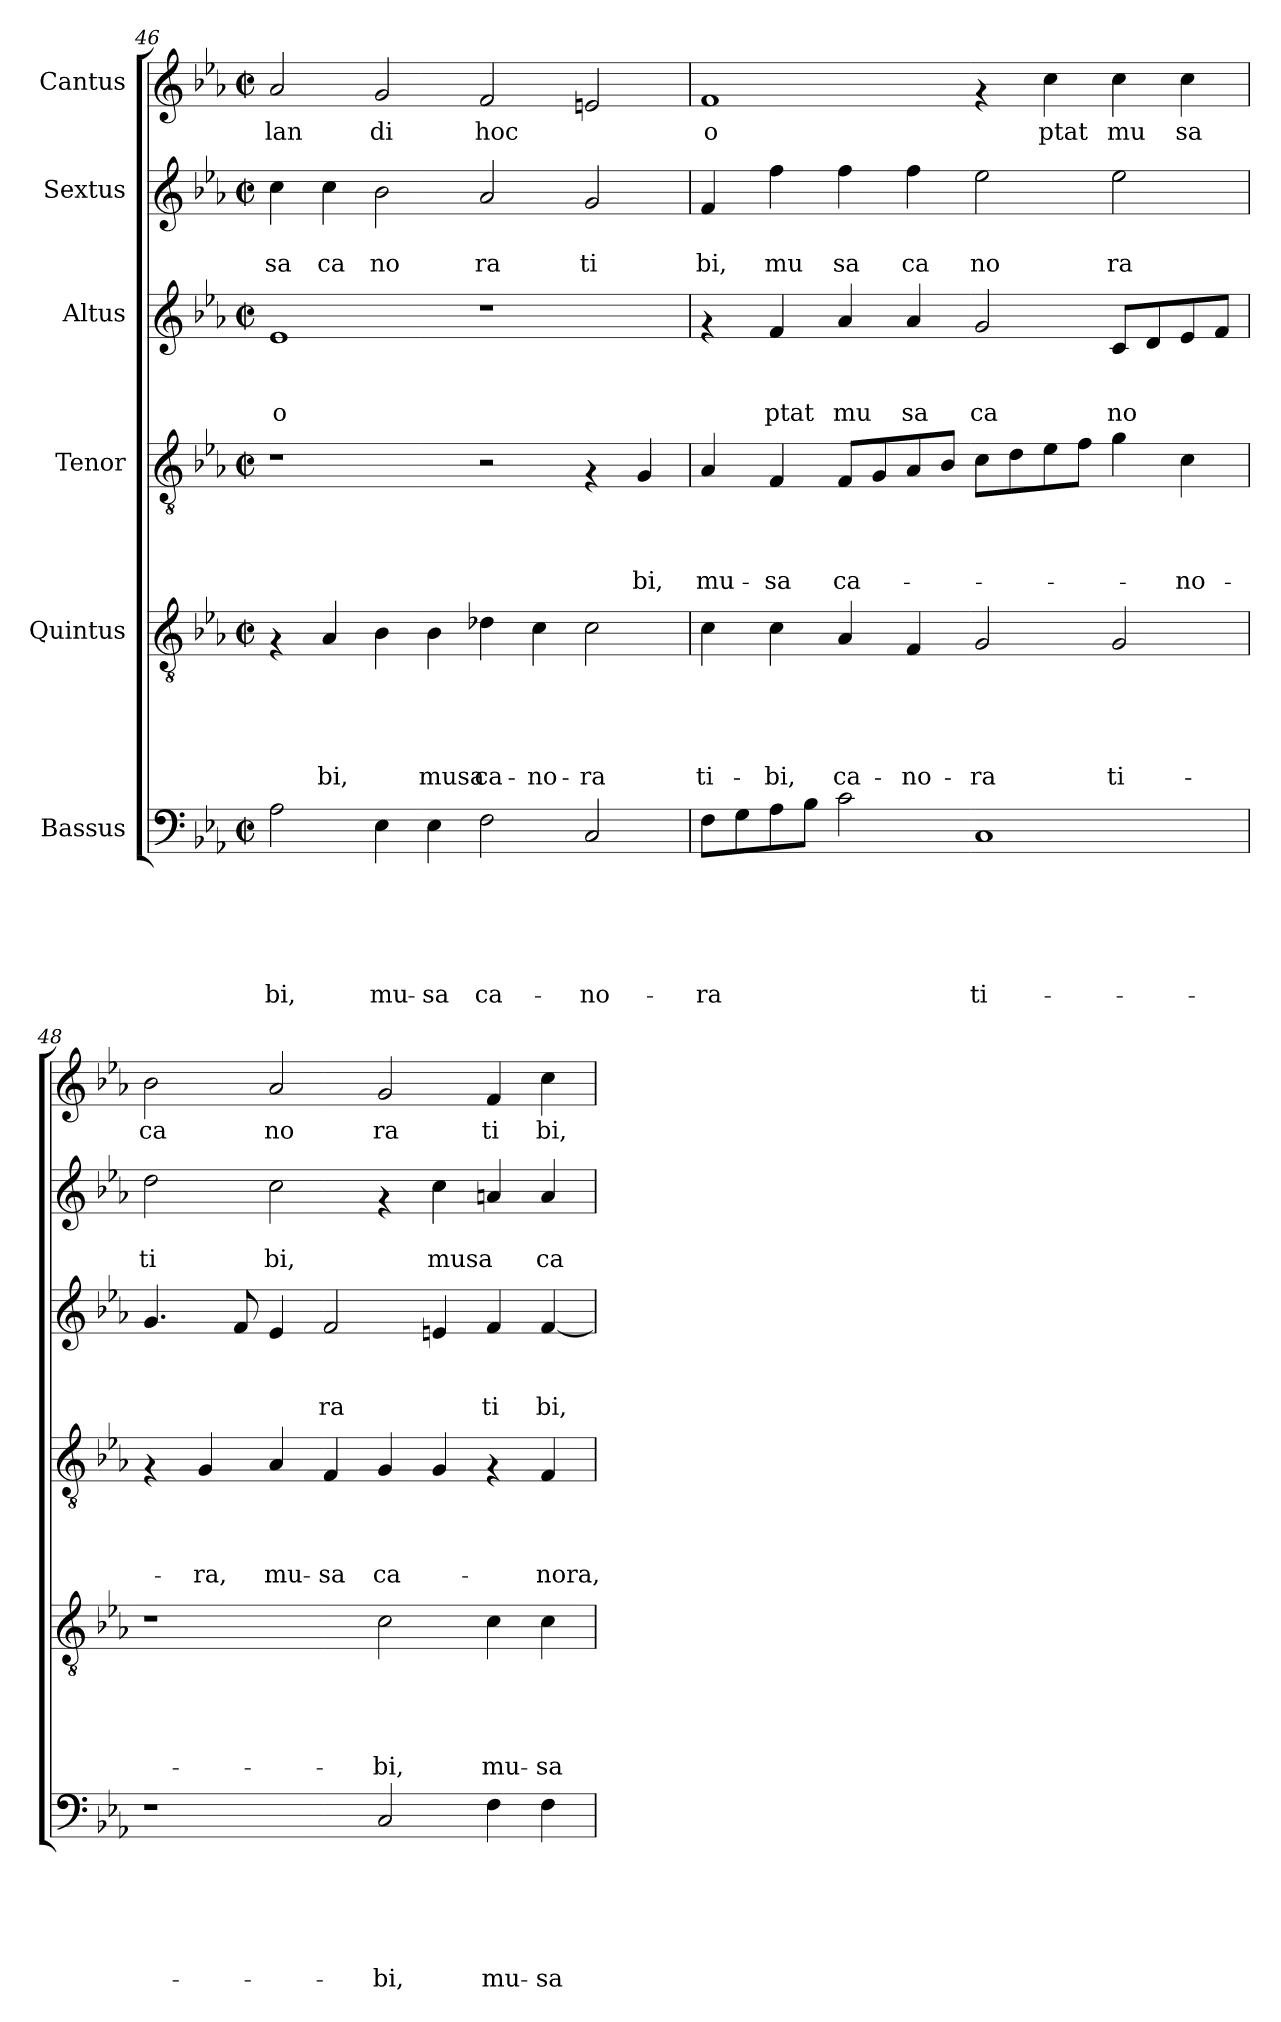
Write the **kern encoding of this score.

**kern	**text	**text	**text	**text	**text	**text	**kern	**text	**text	**text	**text	**text	**kern	**text	**text	**text	**text	**kern	**text	**text	**text	**kern	**text	**text	**kern	**text
*part6	*part6	*part6	*part6	*part6	*part6	*part6	*part5	*part5	*part5	*part5	*part5	*part5	*part4	*part4	*part4	*part4	*part4	*part3	*part3	*part3	*part3	*part2	*part2	*part2	*part1	*part1
*staff6	*staff6	*staff6	*staff6	*staff6	*staff6	*staff6	*staff5	*staff5	*staff5	*staff5	*staff5	*staff5	*staff4	*staff4	*staff4	*staff4	*staff4	*staff3	*staff3	*staff3	*staff3	*staff2	*staff2	*staff2	*staff1	*staff1
*I"Bassus	*	*	*	*	*	*	*I"Quintus	*	*	*	*	*	*I"Tenor	*	*	*	*	*I"Altus	*	*	*	*I"Sextus	*	*	*I"Cantus	*
!!LO:PB:g=z
*clefF4	*	*	*	*	*	*	*clefGv2	*	*	*	*	*	*clefGv2	*	*	*	*	*clefG2	*	*	*	*clefG2	*	*	*clefG2	*
*k[b-e-a-]	*	*	*	*	*	*	*k[b-e-a-]	*	*	*	*	*	*k[b-e-a-]	*	*	*	*	*k[b-e-a-]	*	*	*	*k[b-e-a-]	*	*	*k[b-e-a-]	*
*E-:	*	*	*	*	*	*	*E-:	*	*	*	*	*	*E-:	*	*	*	*	*E-:	*	*	*	*E-:	*	*	*E-:	*
*M2/2	*	*	*	*	*	*	*M2/2	*	*	*	*	*	*M2/2	*	*	*	*	*M2/2	*	*	*	*M2/2	*	*	*M2/2	*
*met(c|)	*	*	*	*	*	*	*met(c|)	*	*	*	*	*	*met(c|)	*	*	*	*	*met(c|)	*	*	*	*met(c|)	*	*	*met(c|)	*
=46	=46	=46	=46	=46	=46	=46	=46	=46	=46	=46	=46	=46	=46	=46	=46	=46	=46	=46	=46	=46	=46	=46	=46	=46	=46	=46
!	!	!	!	!	!	!LO:LY:b	!	!	!	!	!	!	!	!	!	!	!	!	!	!	!LO:LY:b	!	!	!LO:LY:b	!	!LO:LY:b
2A-\	.	.	.	.	.	bi,	4rF	.	.	.	.	.	1r	.	.	.	.	1e-	.	.	o	4cc\	.	sa	2a-/	lan
!	!	!	!	!	!	!	!	!	!	!	!	!LO:LY:b	!	!	!	!	!	!	!	!	!	!	!	!LO:LY:b	!	!
.	.	.	.	.	.	.	4A-/	.	.	.	.	bi,	.	.	.	.	.	.	.	.	.	4cc\	.	ca	.	.
!	!	!	!	!	!	!LO:LY:b	!	!	!	!	!	!	!	!	!	!	!	!	!	!	!	!	!	!LO:LY:b	!	!LO:LY:b
4E-\	.	.	.	.	.	mu-	4B-\	.	.	.	.	.	.	.	.	.	.	.	.	.	.	2b-\	.	no	2g/	di
!	!	!	!	!	!	!LO:LY:b	!	!	!	!	!	!LO:LY:b	!	!	!	!	!	!	!	!	!	!	!	!	!	!
4E-\	.	.	.	.	.	-sa	4B-\	.	.	.	.	musa	.	.	.	.	.	.	.	.	.	.	.	.	.	.
!	!	!	!	!	!	!LO:LY:b	!	!	!	!	!	!LO:LY:b	!	!	!	!	!	!	!	!	!	!	!	!LO:LY:b	!	!LO:LY:b
2F\	.	.	.	.	.	ca-	4d-X\	.	.	.	.	ca-	2r	.	.	.	.	1r	.	.	.	2a-/	.	ra	2f/	hoc
!	!	!	!	!	!	!	!	!	!	!	!	!LO:LY:b	!	!	!	!	!	!	!	!	!	!	!	!	!	!
.	.	.	.	.	.	.	4c\	.	.	.	.	-no-	.	.	.	.	.	.	.	.	.	.	.	.	.	.
!	!	!	!	!	!	!LO:LY:b	!	!	!	!	!	!LO:LY:b	!	!	!	!	!	!	!	!	!	!	!	!LO:LY:b	!	!
2C/	.	.	.	.	.	-no-	2c\	.	.	.	.	-ra	4rF	.	.	.	.	.	.	.	.	2g/	.	ti	2en/	.
!	!	!	!	!	!	!	!	!	!	!	!	!	!	!	!	!	!LO:LY:b	!	!	!	!	!	!	!	!	!
.	.	.	.	.	.	.	.	.	.	.	.	.	4G/	.	.	.	bi,	.	.	.	.	.	.	.	.	.
=47	=47	=47	=47	=47	=47	=47	=47	=47	=47	=47	=47	=47	=47	=47	=47	=47	=47	=47	=47	=47	=47	=47	=47	=47	=47	=47
!	!	!	!	!	!	!LO:LY:b	!	!	!	!	!	!LO:LY:b	!	!	!	!	!LO:LY:b	!	!	!	!	!	!	!LO:LY:b	!	!LO:LY:b
8F\L	.	.	.	.	.	-ra	4c\	.	.	.	.	ti-	4A-/	.	.	.	mu-	4rf	.	.	.	4f/	.	bi,	1f	o
8G\	.	.	.	.	.	.	.	.	.	.	.	.	.	.	.	.	.	.	.	.	.	.	.	.	.	.
!	!	!	!	!	!	!	!	!	!	!	!	!LO:LY:b	!	!	!	!	!LO:LY:b	!	!	!	!LO:LY:b	!	!	!LO:LY:b	!	!
8A-\	.	.	.	.	.	.	4c\	.	.	.	.	-bi,	4F/	.	.	.	-sa	4f/	.	.	ptat	4ff\	.	mu	.	.
8B-\J	.	.	.	.	.	.	.	.	.	.	.	.	.	.	.	.	.	.	.	.	.	.	.	.	.	.
!	!	!	!	!	!	!	!	!	!	!	!	!LO:LY:b	!	!	!	!	!LO:LY:b	!	!	!	!LO:LY:b	!	!	!LO:LY:b	!	!
2c\	.	.	.	.	.	.	4A-/	.	.	.	.	ca-	8F/L	.	.	.	ca-	4a-/	.	.	mu	4ff\	.	sa	.	.
.	.	.	.	.	.	.	.	.	.	.	.	.	8G/	.	.	.	.	.	.	.	.	.	.	.	.	.
!	!	!	!	!	!	!	!	!	!	!	!	!LO:LY:b	!	!	!	!	!	!	!	!	!LO:LY:b	!	!	!LO:LY:b	!	!
.	.	.	.	.	.	.	4F/	.	.	.	.	-no-	8A-/	.	.	.	.	4a-/	.	.	sa	4ff\	.	ca	.	.
.	.	.	.	.	.	.	.	.	.	.	.	.	8B-/J	.	.	.	.	.	.	.	.	.	.	.	.	.
!	!	!	!	!	!	!LO:LY:b	!	!	!	!	!	!LO:LY:b	!	!	!	!	!	!	!	!	!LO:LY:b	!	!	!LO:LY:b	!	!
1C	.	.	.	.	.	ti-	2G/	.	.	.	.	-ra	8c\L	.	.	.	.	2g/	.	.	ca	2ee-\	.	no	4rf	.
.	.	.	.	.	.	.	.	.	.	.	.	.	8d\	.	.	.	.	.	.	.	.	.	.	.	.	.
!	!	!	!	!	!	!	!	!	!	!	!	!	!	!	!	!	!	!	!	!	!	!	!	!	!	!LO:LY:b
.	.	.	.	.	.	.	.	.	.	.	.	.	8e-\	.	.	.	.	.	.	.	.	.	.	.	4cc\	ptat
.	.	.	.	.	.	.	.	.	.	.	.	.	8f\J	.	.	.	.	.	.	.	.	.	.	.	.	.
!	!	!	!	!	!	!	!	!	!	!	!	!LO:LY:b	!	!	!	!	!	!	!	!	!LO:LY:b	!	!	!LO:LY:b	!	!LO:LY:b
.	.	.	.	.	.	.	2G/	.	.	.	.	ti-	4g\	.	.	.	.	8c/L	.	.	no	2ee-\	.	ra	4cc\	mu
.	.	.	.	.	.	.	.	.	.	.	.	.	.	.	.	.	.	8d/	.	.	.	.	.	.	.	.
!	!	!	!	!	!	!	!	!	!	!	!	!	!	!	!	!	!LO:LY:b	!	!	!	!	!	!	!	!	!LO:LY:b
.	.	.	.	.	.	.	.	.	.	.	.	.	4c\	.	.	.	-no-	8e-/	.	.	.	.	.	.	4cc\	sa
.	.	.	.	.	.	.	.	.	.	.	.	.	.	.	.	.	.	8f/J	.	.	.	.	.	.	.	.
=48	=48	=48	=48	=48	=48	=48	=48	=48	=48	=48	=48	=48	=48	=48	=48	=48	=48	=48	=48	=48	=48	=48	=48	=48	=48	=48
!	!	!	!	!	!	!	!	!	!	!	!	!	!	!	!	!	!	!	!	!	!	!	!	!LO:LY:b	!	!LO:LY:b
1r	.	.	.	.	.	.	1r	.	.	.	.	.	4rF	.	.	.	.	4.g/	.	.	.	2dd\	.	ti	2b-\	ca
!	!	!	!	!	!	!	!	!	!	!	!	!	!	!	!	!	!LO:LY:b	!	!	!	!	!	!	!	!	!
.	.	.	.	.	.	.	.	.	.	.	.	.	4G/	.	.	.	-ra,	.	.	.	.	.	.	.	.	.
.	.	.	.	.	.	.	.	.	.	.	.	.	.	.	.	.	.	8f/	.	.	.	.	.	.	.	.
!	!	!	!	!	!	!	!	!	!	!	!	!	!	!	!	!	!LO:LY:b	!	!	!	!	!	!	!LO:LY:b	!	!LO:LY:b
.	.	.	.	.	.	.	.	.	.	.	.	.	4A-/	.	.	.	mu-	4e-/	.	.	.	2cc\	.	bi,	2a-/	no
!	!	!	!	!	!	!	!	!	!	!	!	!	!	!	!	!	!LO:LY:b	!	!	!	!LO:LY:b	!	!	!	!	!
.	.	.	.	.	.	.	.	.	.	.	.	.	4F/	.	.	.	-sa	2f/	.	.	ra	.	.	.	.	.
!	!	!	!	!	!	!LO:LY:b	!	!	!	!	!	!LO:LY:b	!	!	!	!	!LO:LY:b	!	!	!	!	!	!	!	!	!LO:LY:b
2C/	.	.	.	.	.	-bi,	2c\	.	.	.	.	-bi,	4G/	.	.	.	ca-	.	.	.	.	4rf	.	.	2g/	ra
!	!	!	!	!	!	!	!	!	!	!	!	!	!	!	!	!	!	!	!	!	!	!	!	!LO:LY:b	!	!
.	.	.	.	.	.	.	.	.	.	.	.	.	4G/	.	.	.	.	4en/	.	.	.	4cc\	.	musa	.	.
!	!	!	!	!	!	!LO:LY:b	!	!	!	!	!	!LO:LY:b	!	!	!	!	!	!	!	!	!LO:LY:b	!	!	!	!	!LO:LY:b
4F\	.	.	.	.	.	mu-	4c\	.	.	.	.	mu-	4rF	.	.	.	.	4f/	.	.	ti	4an/	.	.	4f/	ti
!	!	!	!	!	!	!LO:LY:b	!	!	!	!	!	!LO:LY:b	!	!	!	!	!LO:LY:b	!	!	!	!LO:LY:b	!	!	!LO:LY:b	!	!LO:LY:b
4F\	.	.	.	.	.	-sa	4c\	.	.	.	.	-sa	4F/	.	.	.	-nora,	[<4f/	.	.	bi,	4a/	.	ca	4cc\	bi,
=	=	=	=	=	=	=	=	=	=	=	=	=	=	=	=	=	=	=	=	=	=	=	=	=	=	=
*-	*-	*-	*-	*-	*-	*-	*-	*-	*-	*-	*-	*-	*-	*-	*-	*-	*-	*-	*-	*-	*-	*-	*-	*-	*-	*-
